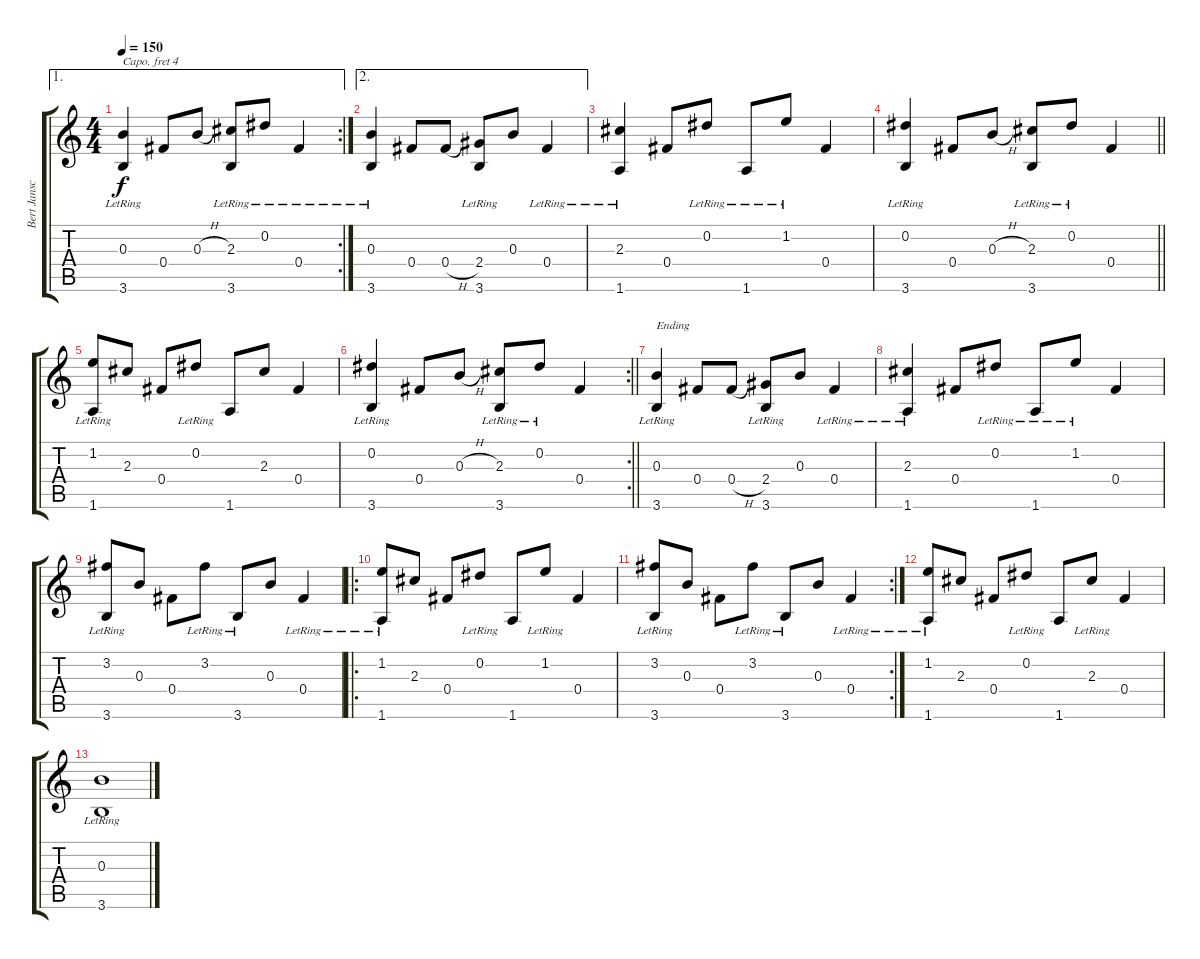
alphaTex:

\track ("Bert Jansch" "Bert Jansc") {instrument acousticguitarnylon}
\staff {score tabs}
\capo 4
\tuning (E4 B3 G3 D3 A2 E2) {hide}
\ae 1
\rc 2
\ts (4 4)
\tempo 150
\clef g2
\ks c
(0.3{lr} 3.6{lr}).4{dy f} 0.4.8 0.3{h}.8 (2.3 3.6{lr}).8 0.2{lr}.8 0.4{lr}.4 |
\ae 2
(0.3{lr} 3.6{lr}).4 0.4.8 0.4{h}.8 (2.4 3.6{lr}).8 0.3.8 0.4{lr}.4 |
(2.3{lr} 1.6{lr}).4 0.4.8 0.2{lr}.8 1.6{lr}.8 1.2{lr}.8 0.4.4 |
\barLineRight lightlight
(0.2{lr} 3.6{lr}).4 0.4.8 0.3{h}.8 (2.3 3.6{lr}).8 0.2{lr}.8 0.4.4 |
(1.2{lr} 1.6{lr}).8 2.3.8 0.4.8 0.2{lr}.8 1.6.8 2.3.8 0.4.4 |
\rc 2
\barLineRight lightlight
(0.2{lr} 3.6{lr}).4 0.4.8 0.3{h}.8 (2.3 3.6{lr}).8 0.2{lr}.8 0.4.4 |
(0.3{lr} 3.6{lr}).4{txt "Ending"} 0.4.8 0.4{h}.8 (2.4 3.6{lr}).8 0.3.8 0.4{lr}.4 |
(2.3{lr} 1.6{lr}).4 0.4.8 0.2{lr}.8 1.6{lr}.8 1.2{lr}.8 0.4.4 |
(3.2{lr} 3.6{lr}).8 0.3.8 0.4.8 3.2{lr}.8 3.6{lr}.8 0.3.8 0.4{lr}.4 |
\ro
(1.2{lr} 1.6{lr}).8 2.3.8 0.4.8 0.2{lr}.8 1.6.8 1.2{lr}.8 0.4.4 |
\rc 2
(3.2{lr} 3.6{lr}).8 0.3.8 0.4.8 3.2{lr}.8 3.6{lr}.8 0.3.8 0.4{lr}.4 |
(1.2{lr} 1.6{lr}).8 2.3.8 0.4.8 0.2{lr}.8 1.6.8 2.3{lr}.8 0.4.4 |
(0.3{lr} 3.6{lr}).1
